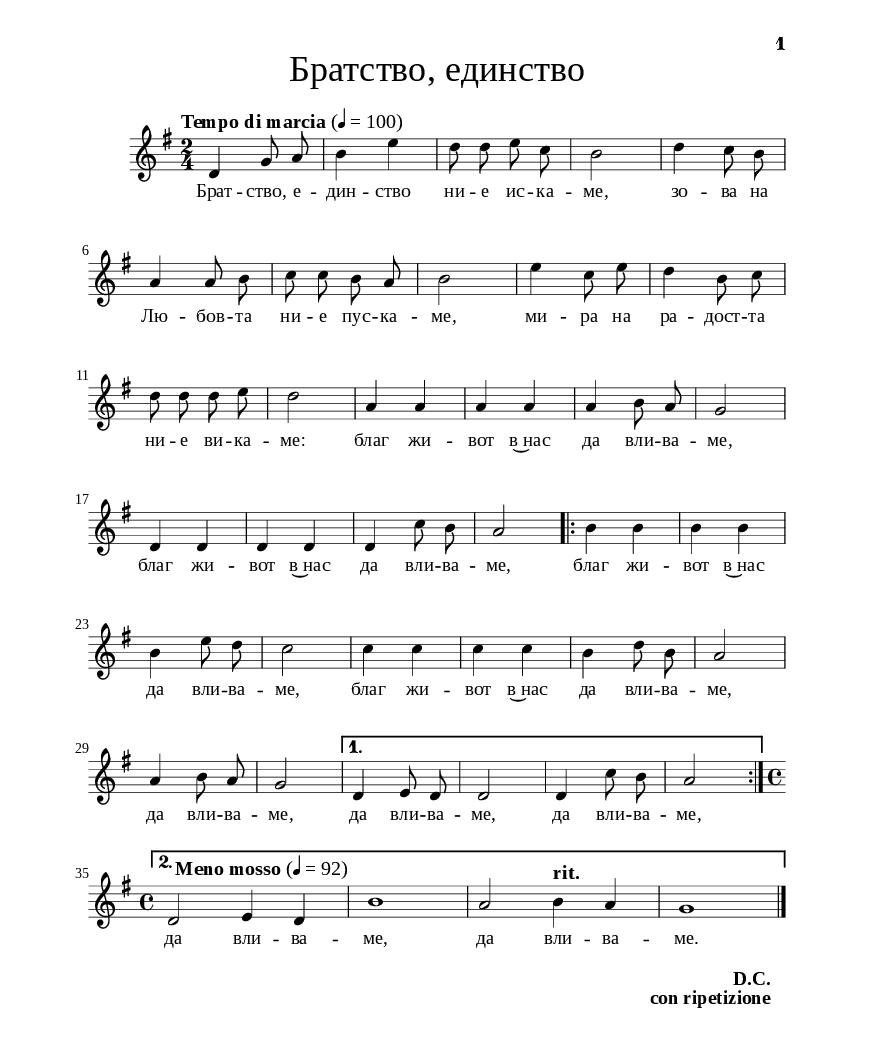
\version "2.24.4"

% include paper part and global functions
\include "include/globals.ily"

\bookpart {
  \label #'ref020
  \tocItem \markup "Братство, единство"
  \include "include/bookpart-paper.ily"
  \score {
    \include "include/score-layout.ily"

     \new Voice \absolute {
      \clef treble
      \key g \major
      \time 2/4
      \tempoFunc "Tempo di marcia" 4 "100"
      \autoBeamOff

      d'4 g'8 a'8 | b'4 e''4 | d''8 d''8 e''8 c''8 | b'2| d''4 c''8 b'8 | \break
      a'4 a'8 b'8 | c''8 c''8 b'8  a'8| b'2 | e''4 c''8 e''8 | d''4 b'8 c''8 | \break
      d''8 d''8 d''8 e''8 | d''2 | a'4 a'4 | a'4 a'4 | a'4 b'8 a'8 | g'2 | \break
      d'4 d'4 | d'4 d'4 | d'4 c''8 b'8 | a'2 \repeat volta 2 {
        b'4 b'4 | b'4 b'4 | \break
        b'4 e''8 d''8 | c''2 | c''4 c''4|c''4 c''4| b'4 d''8 b'8 |a'2 |\break
        a'4 b'8 a'8 | g'2|
      }
      \alternative {
        { d'4 e'8 d'8 | d'2 | d'4 c''8 b'8| a'2 }
        {
          \time 4/4 \break
          \override Score.MetronomeMark.outside-staff-priority = #99
          \override Score.MetronomeMark.X-extent=#'(-4.5 . 0)
          \tempoFunc "Meno mosso" 4 "92"
          d'2 e'4 d'4 | b'1  | a'2 \override Score.MetronomeMark.X-extent=#'(12 . 0) \tempo "rit."    b'4  a'4 | g'1| \bar "|." \break
        }
      }
    }

    \addlyrics {
      Брат -- ство, е -- дин -- ство ни -- е ис -- ка -- ме,
      зо -- ва на Лю -- бов -- та ни -- е пус -- ка -- ме, ми -- ра на ра -- дост -- та
      ни -- е ви -- ка -- ме: благ жи -- вот в~нас да вли -- ва -- ме,
      благ жи -- вот в~нас да вли -- ва -- ме, благ жи -- вот в~нас
      да вли -- ва -- ме, благ жи -- вот в~нас да вли -- ва -- ме,
      да вли -- ва -- ме, да вли -- ва -- ме, да вли -- ва -- ме,
      да вли -- ва -- ме, да вли -- ва -- ме.
    }

    \header {
      title = \titleFunc #'ref_desc_1 " Братство, единство " "Bratstvo, edinstvo"
    }

    \midi{}

  } % score
  \markup \dc-two "D.C." "con ripetizione"

} % bookpart
